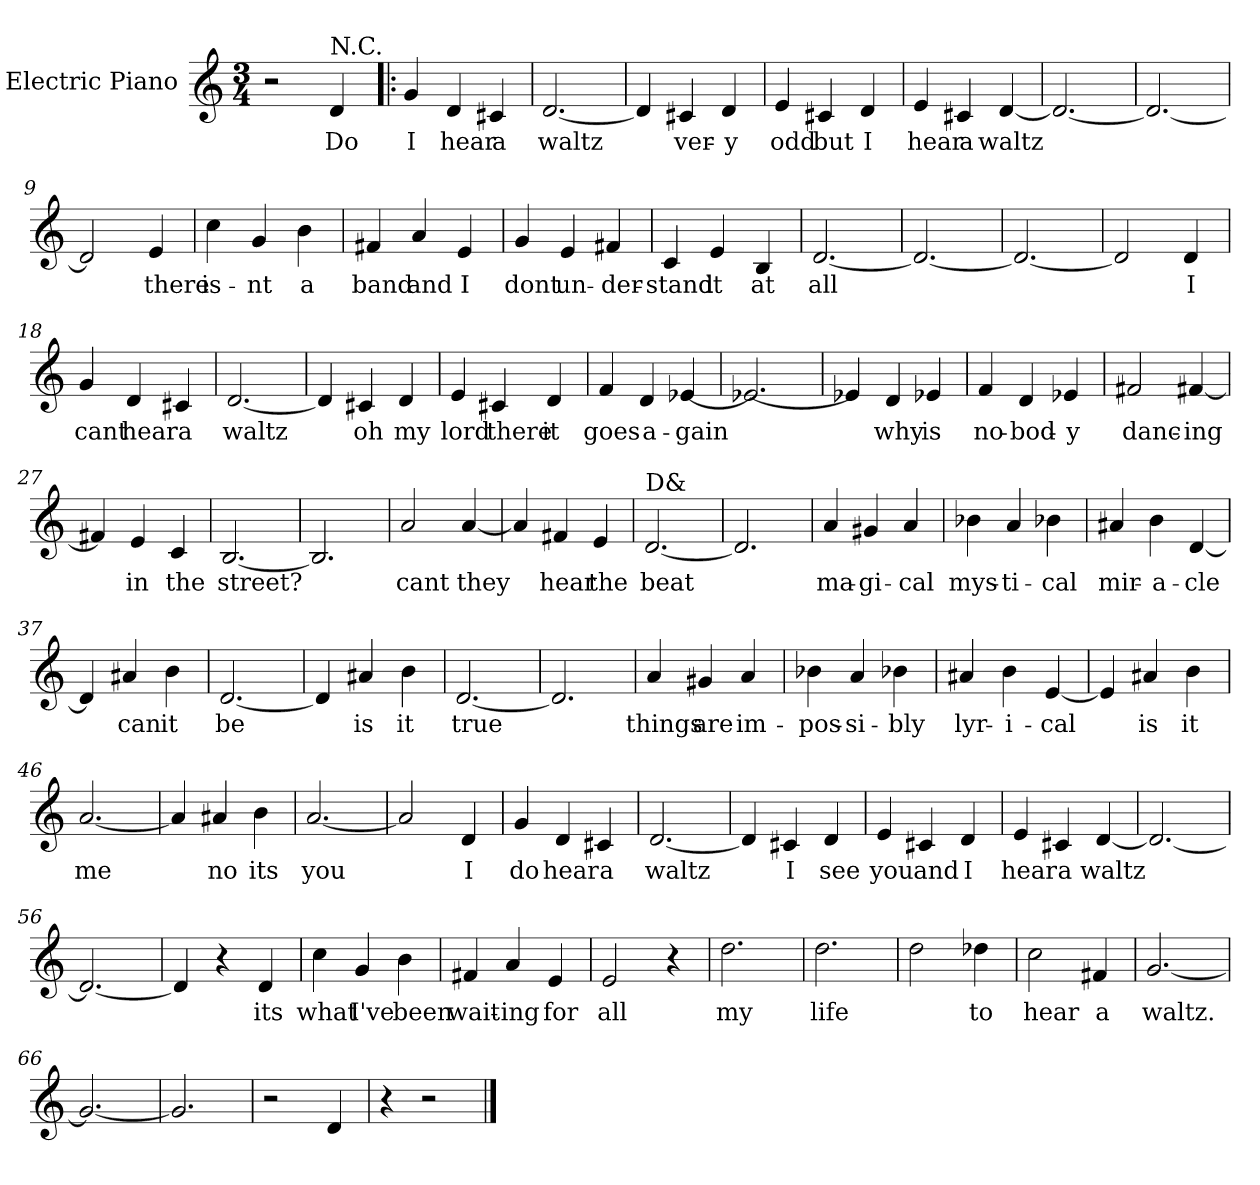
**kern	**text
*part1	*part1
*staff1	*staff1
*I"Electric Piano	*
*I'E.Pno	*
*clefG2	*
*k[]	*
*C:	*
*M3/4	*
=1	=1
2r	.
!LO:TX:a:t=N.C.	!
4d/	Do
=2!|:	=2!|:
4g/	I
4d/	hear
4c#X/	a
=3	=3
[2.d/	waltz
=4	=4
4d/]	.
4c#X/	ver-
4d/	-y
=5	=5
4e/	odd
4c#X/	but
4d/	I
=6	=6
4e/	hear
4c#X/	a
[4d/	waltz
=7	=7
2.d/_	.
!!LO:LB:g=z
=8	=8
2.d/_	.
=9	=9
2d/]	.
4e/	there
=10	=10
4cc\	is-
4g/	-nt
4b\	a
=11	=11
4f#X/	band
4a/	and
4e/	I
=12	=12
4g/	dont
4e/	un-
4f#X/	-der-
=13	=13
4c/	-stand
4e/	it
4B/	at
=14	=14
[2.d/	all
=15	=15
2.d/_	.
=16	=16
2.d/_	.
!!LO:LB:g=z
=17	=17
2d/]	.
4d/	I
=18	=18
4g/	cant
4d/	hear
4c#X/	a
=19	=19
[2.d/	waltz
=20	=20
4d/]	.
4c#X/	oh
4d/	my
=21	=21
4e/	lord
4c#X/	there
4d/	it
=22	=22
4f/	goes
4d/	a-
[4e-X/	-gain
=23	=23
2.e-X/_	.
=24	=24
4e-X/]	.
4d/	why
4e-X/	is
!!LO:LB:g=z
=25	=25
4f/	no-
4d/	-bod-
4e-X/	-y
=26	=26
2f#X/	danc-
[4f#X/	-ing
=27	=27
4f#X/]	.
4e/	in
4c/	the
=28	=28
[2.B/	street?
=29	=29
2.B/]	.
=30	=30
2a/	cant
[4a/	they
=31	=31
4a/]	.
4f#X/	hear
4e/	the
=32	=32
!LO:TX:a:t=D&	!
[2.d/	beat
=33	=33
2.d/]	.
=34	=34
4a/	ma-
4g#X/	-gi-
4a/	-cal
!!LO:LB:g=z
=35	=35
4b-X\	mys-
4a/	-ti-
4b-X\	-cal
=36	=36
4a#X/	mir-
4b\	-a-
[4d/	cle
=37	=37
4d/]	.
4a#X/	can
4b\	it
=38	=38
[2.d/	be
=39	=39
4d/]	.
4a#X/	is
4b\	it
=40	=40
[2.d/	true
=41	=41
2.d/]	.
=42	=42
4a/	things
4g#X/	are
4a/	im-
!!LO:LB:g=z
=43	=43
4b-X\	-pos-
4a/	-si-
4b-X\	-bly
=44	=44
4a#X/	lyr-
4b\	-i-
[4e/	-cal
=45	=45
4e/]	.
4a#X/	is
4b\	it
=46	=46
[2.a/	me
=47	=47
4a/]	.
4a#X/	no
4b\	its
=48	=48
[2.a/	you
=49	=49
2a/]	.
4d/	I
=50	=50
4g/	do
4d/	hear
4c#X/	a
!!LO:LB:g=z
=51	=51
[2.d/	waltz
=52	=52
4d/]	.
4c#X/	I
4d/	see
=53	=53
4e/	you
4c#X/	and
4d/	I
=54	=54
4e/	hear
4c#X/	a
[4d/	waltz
=55	=55
2.d/_	.
=56	=56
2.d/_	.
=57	=57
4d/]	.
4r	.
4d/	its
=58	=58
4cc\	what
4g/	I've
4b\	been
!!LO:LB:g=z
=59	=59
4f#X/	wait-
4a/	-ing
4e/	for
=60	=60
2e/	all
4r	.
=61	=61
2.dd\	my
=62	=62
2.dd\	life
=63	=63
2dd\	.
4dd-X\	to
=64	=64
2cc\	hear
4f#X/	a
=65	=65
[2.g/	waltz.
=66	=66
2.g/_	.
=67	=67
2.g/]	.
=68	=68
2r	.
4d/	.
=69	=69
4r	.
2r	.
==	==
*-	*-
